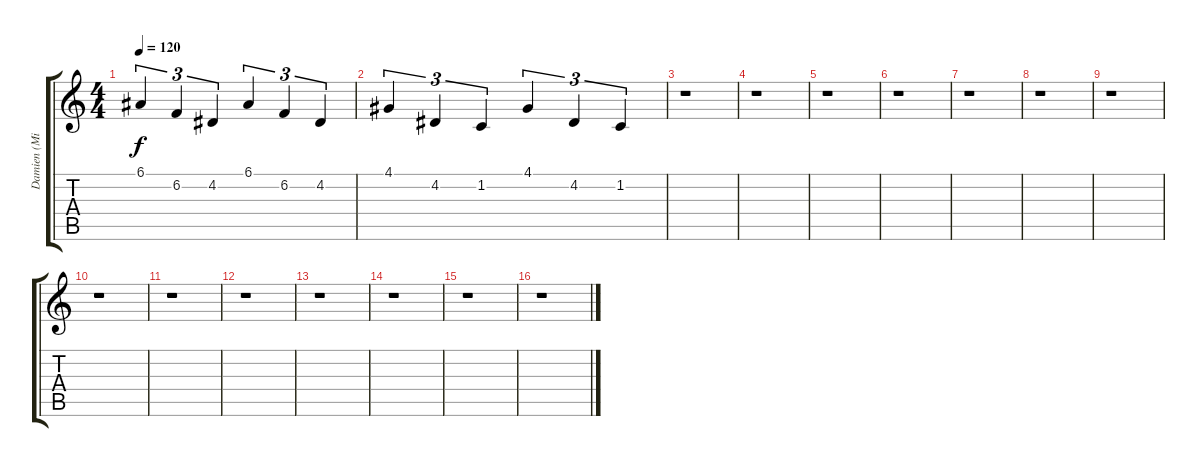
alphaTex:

\track ("Damien (MidKeyb)" "Damien (Mi") {instrument viola}
\staff {score tabs}
\tuning (E4 B3 G3 D3 A2 D2) {hide}
\ts (4 4)
\tempo 120
\clef g2
\ks c
6.1.4{tu (3 2) dy f} 6.2.4{tu (3 2)} 4.2.4{tu (3 2)} 6.1.4{tu (3 2)} 6.2.4{tu (3 2)} 4.2.4{tu (3 2)} |
4.1.4{tu (3 2)} 4.2.4{tu (3 2)} 1.2.4{tu (3 2)} 4.1.4{tu (3 2)} 4.2.4{tu (3 2)} 1.2.4{tu (3 2)} |
r.1 |
r.1 |
r.1 |
r.1 |
r.1 |
r.1 |
r.1 |
r.1 |
r.1 |
r.1 |
r.1 |
r.1 |
r.1 |
r.1
